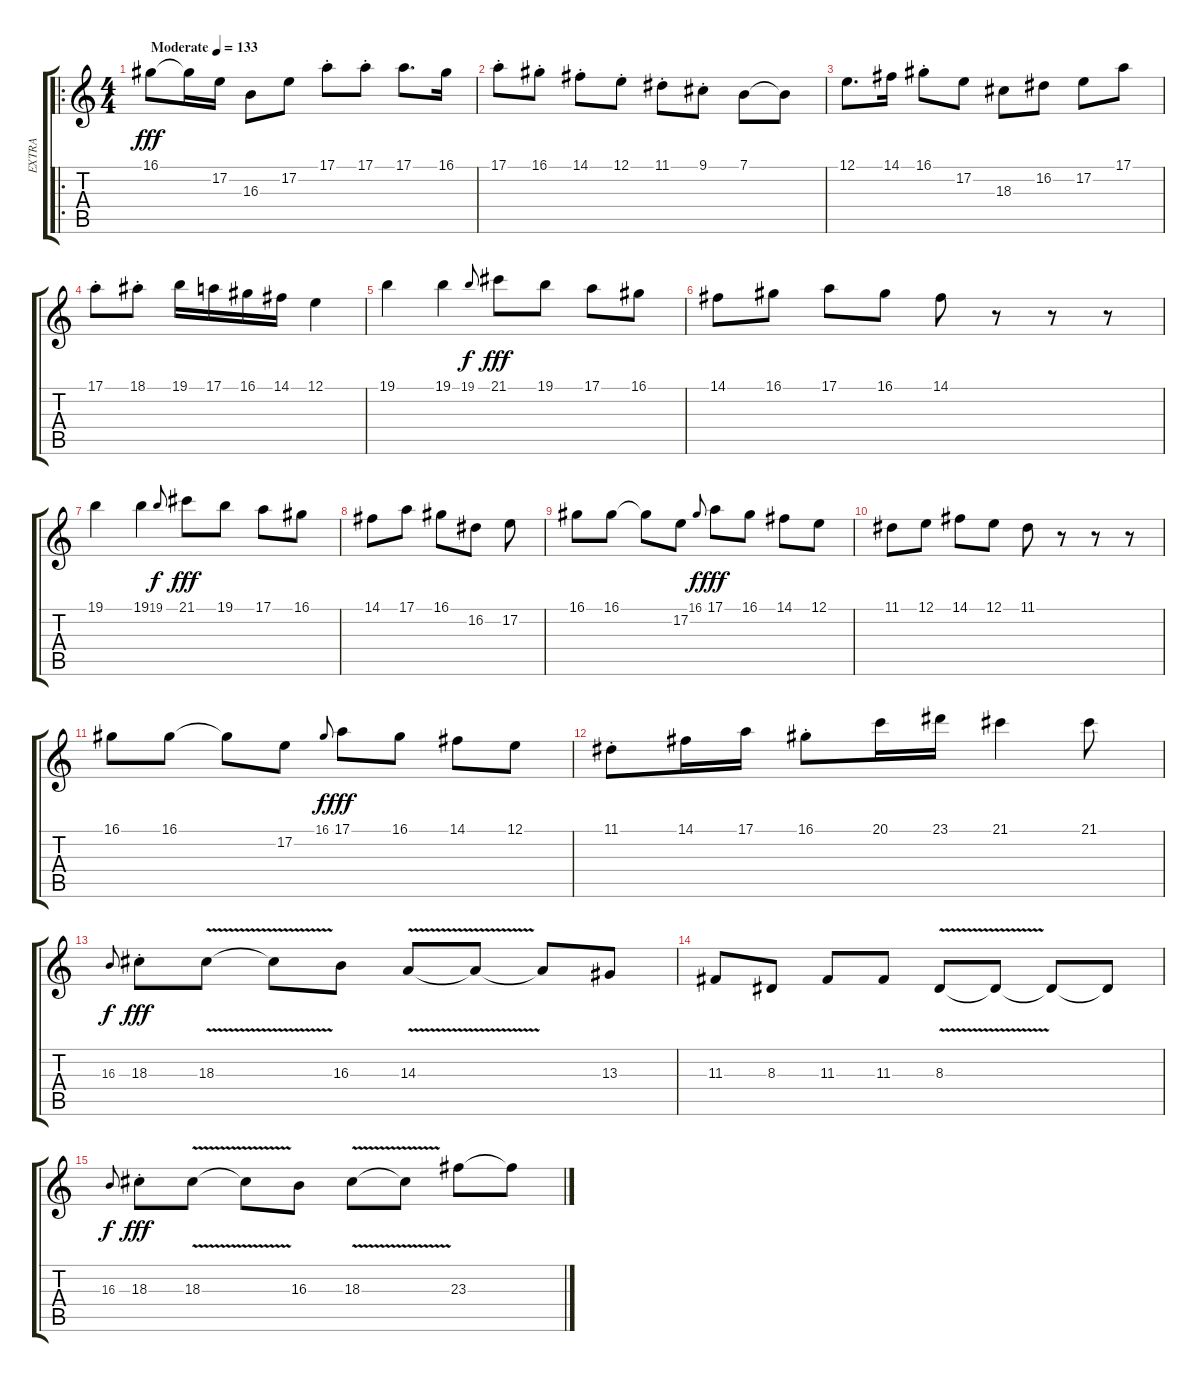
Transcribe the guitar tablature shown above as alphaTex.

\track ("EXTRA" "EXTRA") {instrument lead1square}
\staff {score tabs}
\tuning (E4 B3 G3 D3 A2 E2) {hide}
\ro
\ts (4 4)
\tempo (133 "Moderate")
\clef g2
\ks c
16.1.8{dy fff instrument lead1square} 16.1{t}.16 17.2.16 16.3.8 17.2.8 17.1{st}.8 17.1{st}.8 17.1.8{d} 16.1.16 |
17.1{st}.8 16.1{st}.8 14.1{st}.8 12.1{st}.8 11.1{st}.8 9.1{st}.8 7.1.8 7.1{t}.8 |
12.1.8{d} 14.1.16 16.1{st}.8 17.2.8 18.3.8 16.2.8 17.2.8 17.1.8 |
17.1{st}.8 18.1{st}.8 19.1.16 17.1.16 16.1.16 14.1.16 12.1.4 |
19.1.4 19.1.4 19.1.8{gr onbeat dy f} 21.1.8{dy fff} 19.1.8 17.1.8 16.1.8 |
14.1.8 16.1.8 17.1.8 16.1.8 14.1.8 r.8 r.8 r.8 |
19.1.4 19.1.4 19.1.8{gr onbeat dy f} 21.1.8{dy fff} 19.1.8 17.1.8 16.1.8 |
14.1.8 17.1.8 16.1.8 16.2.8 17.2.8 |
16.1.8 16.1.8 16.1{t}.8 17.2.8 16.1.8{gr onbeat dy f} 17.1.8{dy fff} 16.1.8 14.1.8 12.1.8 |
11.1.8 12.1.8 14.1.8 12.1.8 11.1.8 r.8 r.8 r.8 |
16.1.8 16.1.8 16.1{t}.8 17.2.8 16.1.8{gr onbeat dy f} 17.1.8{dy fff} 16.1.8 14.1.8 12.1.8 |
11.1{st}.8 14.1.16 17.1.16 16.1{st}.8 20.1.16 23.1.16 21.1.4 21.1.8 |
16.3.8{gr onbeat dy f} 18.3{st}.8{dy fff} 18.3{v}.8 18.3{t}.8 16.3.8 14.3{v}.8 14.3{t}.8 14.3{t}.8 13.3.8 |
11.3.8 8.3.8 11.3.8 11.3.8 8.3{v}.8 8.3{t}.8 8.3{t}.8 8.3{t}.8 |
16.3.8{gr onbeat dy f} 18.3{st}.8{dy fff} 18.3{v}.8 18.3{t}.8 16.3.8 18.3{v}.8 18.3{t}.8 23.3.8 23.3{t}.8
